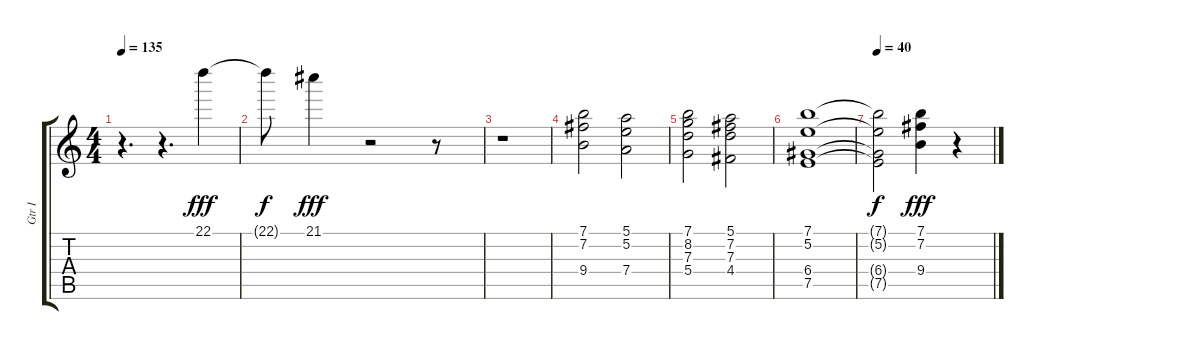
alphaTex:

\track ("Gtr I" "Gtr I") {instrument distortionguitar}
\staff {score tabs}
\tuning (E4 B3 G3 D3 A2 E2) {hide}
\ts (4 4)
\tempo 135
\clef g2
\ks c
r.4{d dy fff} r.4{d} 22.1.4 |
22.1{t}.8{dy f} 21.1.4{dy fff volume 10} r.2 r.8 |
r.1 |
(7.1 7.2 9.4).2 (5.1 5.2 7.4).2 |
(7.1 8.2 7.3 5.4).2{volume 9} (5.1 7.2 7.3 4.4).2 |
(7.1 5.2 6.4 7.5).1 |
\tempo 40
(7.1{t} 5.2{t} 6.4{t} 7.5{t}).2{dy f} (7.1 7.2 9.4).4{dy fff} r.4
